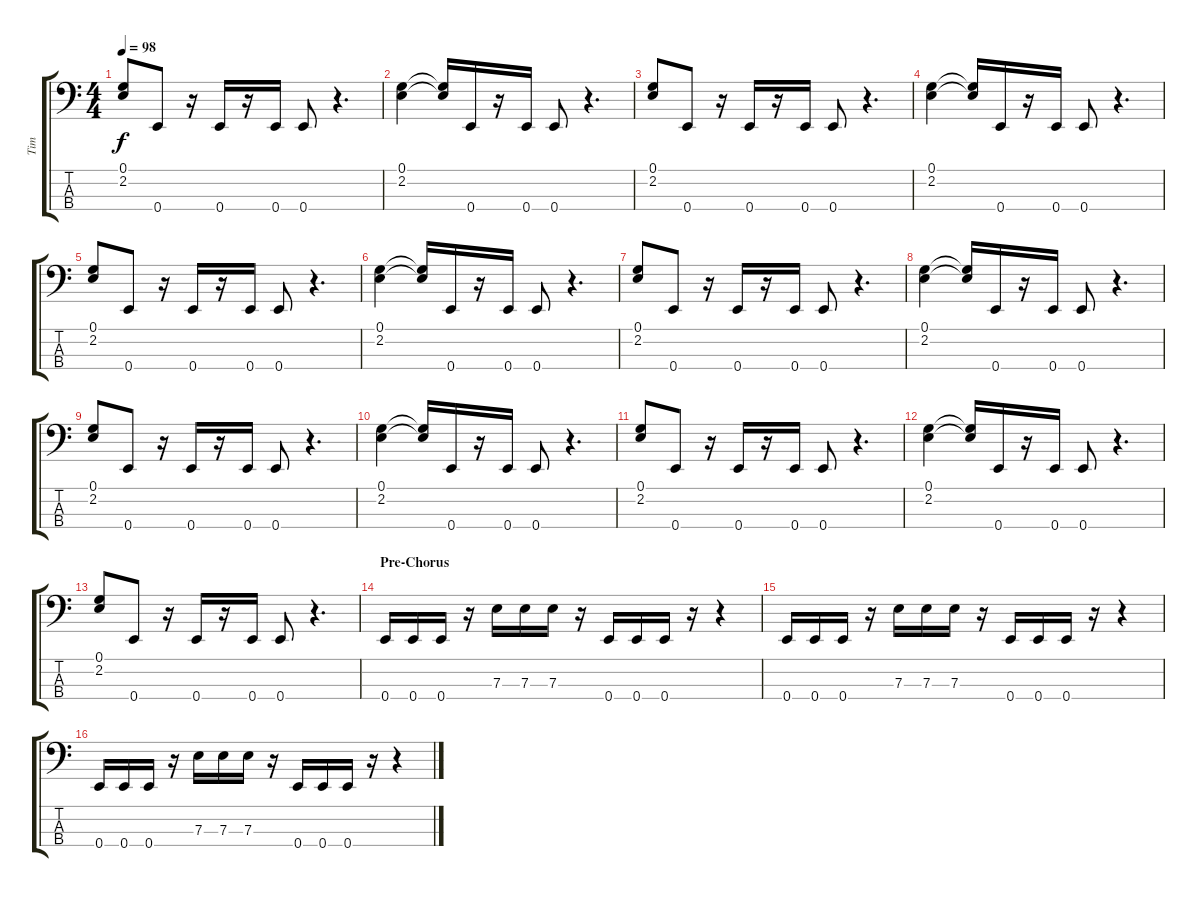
\track ("Tim" "Tim") {instrument electricbassfinger}
\staff {score tabs}
\tuning (G2 D2 A1 E1) {hide}
\ts (4 4)
\tempo 98
\clef f4
\ks c
(0.1 2.2).8{dy f} 0.4.8 r.16 0.4.16 r.16 0.4.16 0.4.8 r.4{d} |
(0.1 2.2).4 (0.1{t} 2.2{t}).16 0.4.16 r.16 0.4.16 0.4.8 r.4{d} |
(0.1 2.2).8 0.4.8 r.16 0.4.16 r.16 0.4.16 0.4.8 r.4{d} |
(0.1 2.2).4 (0.1{t} 2.2{t}).16 0.4.16 r.16 0.4.16 0.4.8 r.4{d} |
(0.1 2.2).8 0.4.8 r.16 0.4.16 r.16 0.4.16 0.4.8 r.4{d} |
(0.1 2.2).4 (0.1{t} 2.2{t}).16 0.4.16 r.16 0.4.16 0.4.8 r.4{d} |
(0.1 2.2).8 0.4.8 r.16 0.4.16 r.16 0.4.16 0.4.8 r.4{d} |
(0.1 2.2).4 (0.1{t} 2.2{t}).16 0.4.16 r.16 0.4.16 0.4.8 r.4{d} |
(0.1 2.2).8 0.4.8 r.16 0.4.16 r.16 0.4.16 0.4.8 r.4{d} |
(0.1 2.2).4 (0.1{t} 2.2{t}).16 0.4.16 r.16 0.4.16 0.4.8 r.4{d} |
(0.1 2.2).8 0.4.8 r.16 0.4.16 r.16 0.4.16 0.4.8 r.4{d} |
(0.1 2.2).4 (0.1{t} 2.2{t}).16 0.4.16 r.16 0.4.16 0.4.8 r.4{d} |
(0.1 2.2).8 0.4.8 r.16 0.4.16 r.16 0.4.16 0.4.8 r.4{d} |
\section ("" "Pre-Chorus")
0.4.16 0.4.16 0.4.16 r.16 7.3.16 7.3.16 7.3.16 r.16 0.4.16 0.4.16 0.4.16 r.16 r.4 |
0.4.16 0.4.16 0.4.16 r.16 7.3.16 7.3.16 7.3.16 r.16 0.4.16 0.4.16 0.4.16 r.16 r.4 |
0.4.16 0.4.16 0.4.16 r.16 7.3.16 7.3.16 7.3.16 r.16 0.4.16 0.4.16 0.4.16 r.16 r.4
